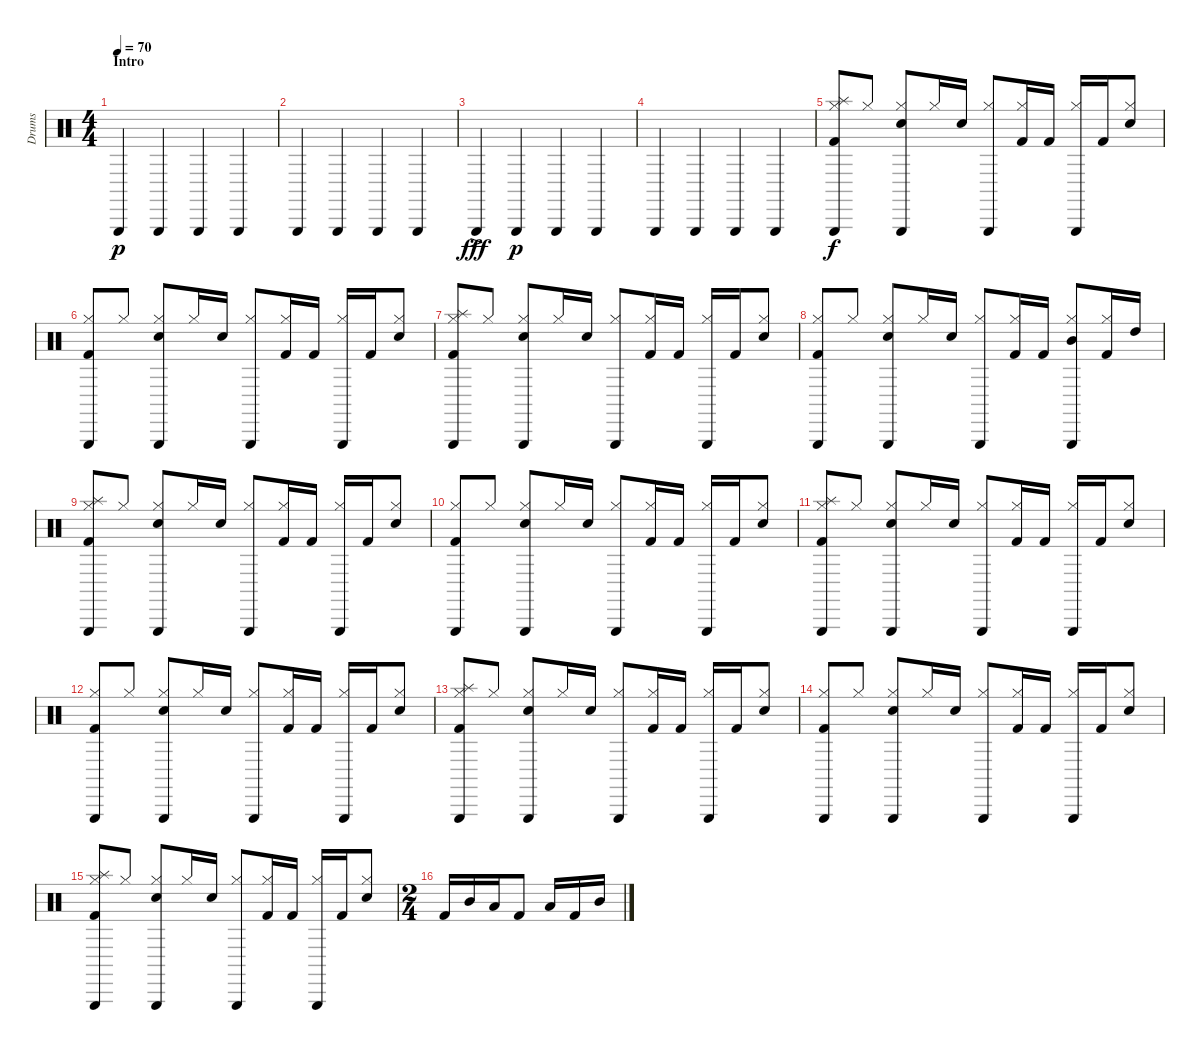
\track ("Drums" "Drums") {instrument percussion}
\staff {score}
\articulation defaults
\ts (4 4)
\section ("" "Intro")
\tempo 70
\clef neutral
\ks c "Triangle (hit)".4{dy p} "Triangle (hit)".4 "Triangle (hit)".4 "Triangle (hit)".4
|
"Triangle (hit)".4 "Triangle (hit)".4 "Triangle (hit)".4 "Triangle (hit)".4 |
"Triangle (hit)"{ac}.4{dy fff} "Triangle (hit)".4{dy p} "Triangle (hit)".4 "Triangle (hit)".4 |
"Triangle (hit)".4 "Triangle (hit)".4 "Triangle (hit)".4 "Triangle (hit)".4 |
("Hi-Hat (closed)" "Splash (hit)" "Kick (hit) 2" "Triangle (hit)").8{dy f} "Hi-Hat (closed)".8 ("Hi-Hat (closed)" "Electric Snare (hit)" "Triangle (hit)").8 "Hi-Hat (closed)".16 "Electric Snare (hit)".16 ("Hi-Hat (closed)" "Triangle (hit)").8 ("Hi-Hat (closed)" "Kick (hit) 2").16 "Kick (hit) 2".16 ("Hi-Hat (closed)" "Triangle (hit)").16 "Kick (hit) 2".16 ("Hi-Hat (closed)" "Electric Snare (hit)").8 |
("Hi-Hat (closed)" "Kick (hit) 2" "Triangle (hit)").8 "Hi-Hat (closed)".8 ("Hi-Hat (closed)" "Electric Snare (hit)" "Triangle (hit)").8 "Hi-Hat (closed)".16 "Electric Snare (hit)".16 ("Hi-Hat (closed)" "Triangle (hit)").8 ("Hi-Hat (closed)" "Kick (hit) 2").16 "Kick (hit) 2".16 ("Hi-Hat (closed)" "Triangle (hit)").16 "Kick (hit) 2".16 ("Hi-Hat (closed)" "Electric Snare (hit)").8 |
("Hi-Hat (closed)" "Splash (hit)" "Kick (hit) 2" "Triangle (hit)").8 "Hi-Hat (closed)".8 ("Hi-Hat (closed)" "Electric Snare (hit)" "Triangle (hit)").8 "Hi-Hat (closed)".16 "Electric Snare (hit)".16 ("Hi-Hat (closed)" "Triangle (hit)").8 ("Hi-Hat (closed)" "Kick (hit) 2").16 "Kick (hit) 2".16 ("Hi-Hat (closed)" "Triangle (hit)").16 "Kick (hit) 2".16 ("Hi-Hat (closed)" "Electric Snare (hit)").8 |
("Hi-Hat (closed)" "Kick (hit) 2" "Triangle (hit)").8 "Hi-Hat (closed)".8 ("Hi-Hat (closed)" "Electric Snare (hit)" "Triangle (hit)").8 "Hi-Hat (closed)".16 "Electric Snare (hit)".16 ("Hi-Hat (closed)" "Triangle (hit)").8 ("Hi-Hat (closed)" "Kick (hit) 2").16 "Kick (hit) 2".16 ("Hi-Hat (closed)" "Mid Tom (hit)" "Triangle (hit)").8 ("Hi-Hat (closed)" "Kick (hit) 2").16 "High Tom (hit)".16 |
("Hi-Hat (closed)" "Splash (hit)" "Kick (hit) 2" "Triangle (hit)").8 "Hi-Hat (closed)".8 ("Hi-Hat (closed)" "Electric Snare (hit)" "Triangle (hit)").8 "Hi-Hat (closed)".16 "Electric Snare (hit)".16 ("Hi-Hat (closed)" "Triangle (hit)").8 ("Hi-Hat (closed)" "Kick (hit) 2").16 "Kick (hit) 2".16 ("Hi-Hat (closed)" "Triangle (hit)").16 "Kick (hit) 2".16 ("Hi-Hat (closed)" "Electric Snare (hit)").8 |
("Hi-Hat (closed)" "Kick (hit) 2" "Triangle (hit)").8 "Hi-Hat (closed)".8 ("Hi-Hat (closed)" "Electric Snare (hit)" "Triangle (hit)").8 "Hi-Hat (closed)".16 "Electric Snare (hit)".16 ("Hi-Hat (closed)" "Triangle (hit)").8 ("Hi-Hat (closed)" "Kick (hit) 2").16 "Kick (hit) 2".16 ("Hi-Hat (closed)" "Triangle (hit)").16 "Kick (hit) 2".16 ("Hi-Hat (closed)" "Electric Snare (hit)").8 |
("Hi-Hat (closed)" "Splash (hit)" "Kick (hit) 2" "Triangle (hit)").8 "Hi-Hat (closed)".8 ("Hi-Hat (closed)" "Electric Snare (hit)" "Triangle (hit)").8 "Hi-Hat (closed)".16 "Electric Snare (hit)".16 ("Hi-Hat (closed)" "Triangle (hit)").8 ("Hi-Hat (closed)" "Kick (hit) 2").16 "Kick (hit) 2".16 ("Hi-Hat (closed)" "Triangle (hit)").16 "Kick (hit) 2".16 ("Hi-Hat (closed)" "Electric Snare (hit)").8 |
("Hi-Hat (closed)" "Kick (hit) 2" "Triangle (hit)").8 "Hi-Hat (closed)".8 ("Hi-Hat (closed)" "Electric Snare (hit)" "Triangle (hit)").8 "Hi-Hat (closed)".16 "Electric Snare (hit)".16 ("Hi-Hat (closed)" "Triangle (hit)").8 ("Hi-Hat (closed)" "Kick (hit) 2").16 "Kick (hit) 2".16 ("Hi-Hat (closed)" "Triangle (hit)").16 "Kick (hit) 2".16 ("Hi-Hat (closed)" "Electric Snare (hit)").8 |
("Hi-Hat (closed)" "Splash (hit)" "Kick (hit) 2" "Triangle (hit)").8 "Hi-Hat (closed)".8 ("Hi-Hat (closed)" "Electric Snare (hit)" "Triangle (hit)").8 "Hi-Hat (closed)".16 "Electric Snare (hit)".16 ("Hi-Hat (closed)" "Triangle (hit)").8 ("Hi-Hat (closed)" "Kick (hit) 2").16 "Kick (hit) 2".16 ("Hi-Hat (closed)" "Triangle (hit)").16 "Kick (hit) 2".16 ("Hi-Hat (closed)" "Electric Snare (hit)").8 |
("Hi-Hat (closed)" "Kick (hit) 2" "Triangle (hit)").8 "Hi-Hat (closed)".8 ("Hi-Hat (closed)" "Electric Snare (hit)" "Triangle (hit)").8 "Hi-Hat (closed)".16 "Electric Snare (hit)".16 ("Hi-Hat (closed)" "Triangle (hit)").8 ("Hi-Hat (closed)" "Kick (hit) 2").16 "Kick (hit) 2".16 ("Hi-Hat (closed)" "Triangle (hit)").16 "Kick (hit) 2".16 ("Hi-Hat (closed)" "Electric Snare (hit)").8 |
("Hi-Hat (closed)" "Splash (hit)" "Kick (hit) 2" "Triangle (hit)").8 "Hi-Hat (closed)".8 ("Hi-Hat (closed)" "Electric Snare (hit)" "Triangle (hit)").8 "Hi-Hat (closed)".16 "Electric Snare (hit)".16 ("Hi-Hat (closed)" "Triangle (hit)").8 ("Hi-Hat (closed)" "Kick (hit) 2").16 "Kick (hit) 2".16 ("Hi-Hat (closed)" "Triangle (hit)").16 "Kick (hit) 2".16 ("Hi-Hat (closed)" "Electric Snare (hit)").8 |
\ts (2 4)
"Kick (hit) 2".16 "Mid Tom (hit)".16 "Low Tom (hit)".16 "Kick (hit) 2".8 "Low Tom (hit)".16 "Kick (hit) 2".16 "Mid Tom (hit)".16
